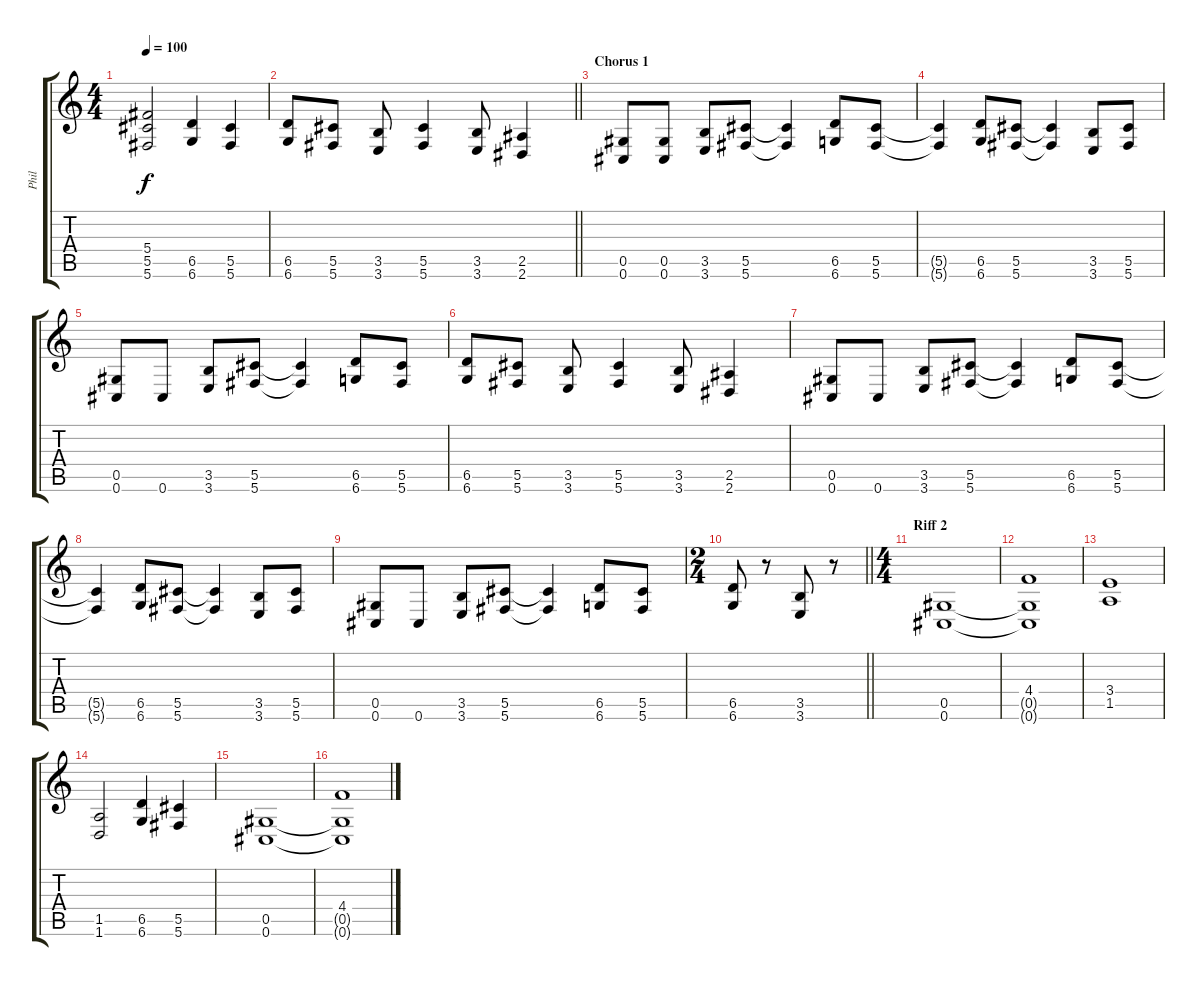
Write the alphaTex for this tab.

\track ("Phil" "Phil") {instrument distortionguitar}
\staff {score tabs}
\tuning (Eb4 Bb3 Gb3 Db3 Ab2 Db2) {hide}
\ts (4 4)
\tempo 100
\clef g2
\ks c
(5.4 5.5 5.6).2{dy f} (6.5 6.6).4 (5.5 5.6).4 |
\barLineRight lightlight
(6.5 6.6).8 (5.5 5.6).8 (3.5 3.6).8 (5.5 5.6).4 (3.5 3.6).8 (2.5 2.6).4 |
\section ("" "Chorus 1")
(0.5 0.6).8 (0.5 0.6).8 (3.5 3.6).8 (5.5 5.6).8 (5.5{t} 5.6{t}).4 (6.5 6.6).8 (5.5 5.6).8 |
(5.5{t} 5.6{t}).4 (6.5 6.6).8 (5.5 5.6).8 (5.5{t} 5.6{t}).4 (3.5 3.6).8 (5.5 5.6).8 |
(0.5 0.6).8 0.6.8 (3.5 3.6).8 (5.5 5.6).8 (5.5{t} 5.6{t}).4 (6.5 6.6).8 (5.5 5.6).8 |
(6.5 6.6).8 (5.5 5.6).8 (3.5 3.6).8 (5.5 5.6).4 (3.5 3.6).8 (2.5 2.6).4 |
(0.5 0.6).8 0.6.8 (3.5 3.6).8 (5.5 5.6).8 (5.5{t} 5.6{t}).4 (6.5 6.6).8 (5.5 5.6).8 |
(5.5{t} 5.6{t}).4 (6.5 6.6).8 (5.5 5.6).8 (5.5{t} 5.6{t}).4 (3.5 3.6).8 (5.5 5.6).8 |
(0.5 0.6).8 0.6.8 (3.5 3.6).8 (5.5 5.6).8 (5.5{t} 5.6{t}).4 (6.5 6.6).8 (5.5 5.6).8 |
\ts (2 4)
\barLineRight lightlight
(6.5 6.6).8 r.8 (3.5 3.6).8 r.8 |
\ts (4 4)
\section ("" "Riff 2")
(0.5 0.6).1 |
(4.4 0.5{t} 0.6{t}).1 |
(3.4 1.5).1 |
(1.5 1.6).2 (6.5 6.6).4 (5.5 5.6).4 |
(0.5 0.6).1 |
(4.4 0.5{t} 0.6{t}).1
